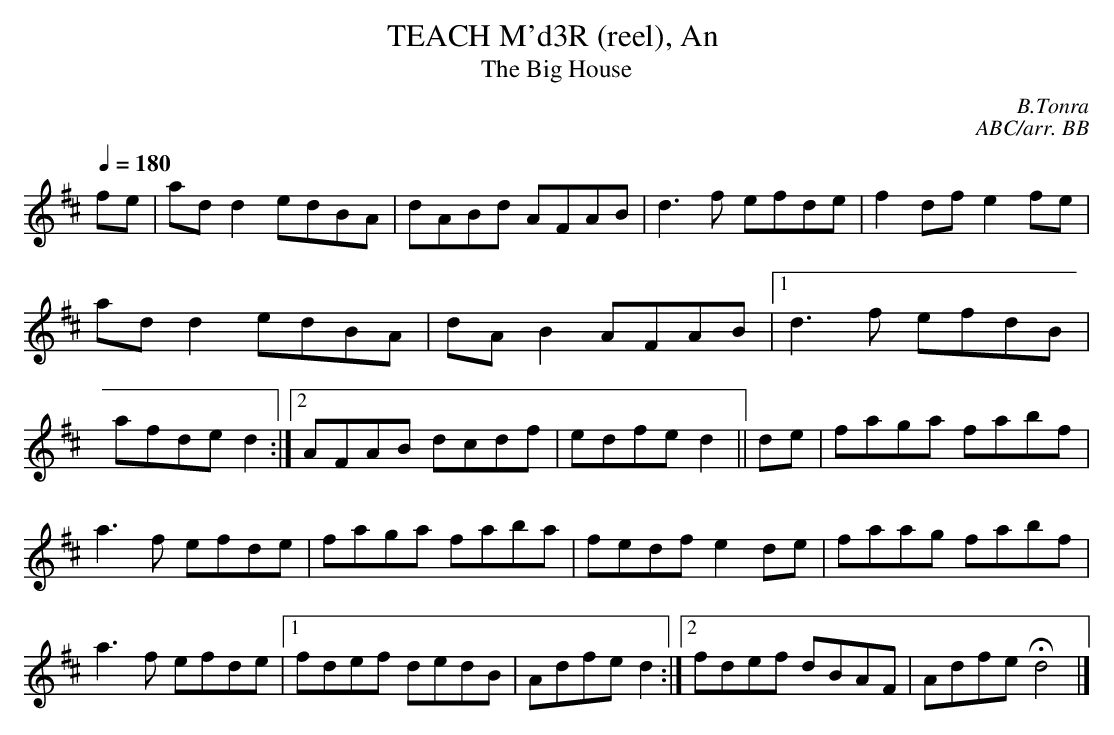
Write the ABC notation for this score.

X:1
T:TEACH M\'d3R (reel), An \
T:The Big House\
C:B.Tonra\
C:ABC/arr. BB\
M:C\
Q:1/4=180\
K:D\
fe|ad d2 edBA|dABd AFAB|d3f efde|f2df e2 fe|\
ad d2 edBA|dAB2 AFAB|1 d3f efdB|afde d2 :|2 AFAB dcdf|\
edfe d2||de|faga fabf|a3f efde|faga faba|\
fedf e2 de|faag fabf|a3f efde|1 fdef dedB|Adfe d2 :|\
[2 fdef dBAF|Adfe Hd4|]\
\
\
